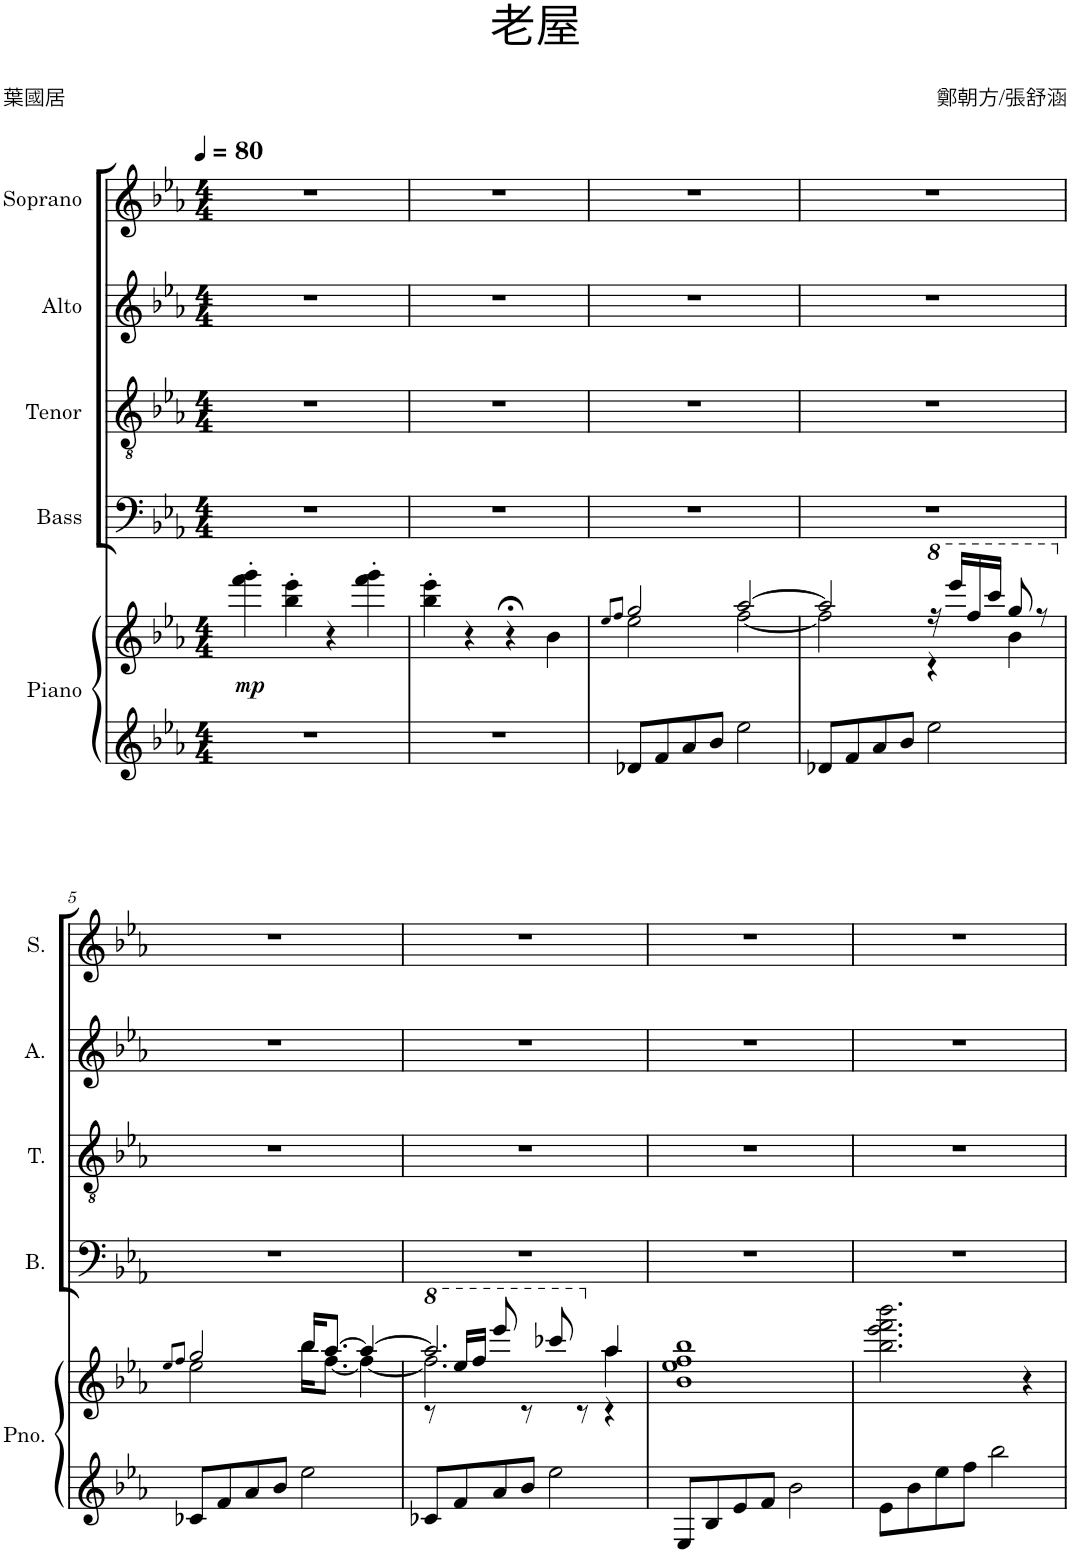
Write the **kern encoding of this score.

**kern	**kern	**dynam	**kern	**kern	**kern	**kern
*part5	*part5	*part5	*part4	*part3	*part2	*part1
*staff6	*staff5	*staff5/6	*staff4	*staff3	*staff2	*staff1
*I"Piano	*	*	*I"Bass	*I"Tenor	*I"Alto	*I"Soprano
*I'Pno.	*	*	*I'B.	*I'T.	*I'A.	*I'S.
*clefG2	*clefG2	*	*clefF4	*clefGv2	*clefG2	*clefG2
*k[b-e-a-]	*k[b-e-a-]	*	*k[b-e-a-]	*k[b-e-a-]	*k[b-e-a-]	*k[b-e-a-]
*M4/4	*M4/4	*	*M4/4	*M4/4	*M4/4	*M4/4
*MM80	*MM80	*	*MM80	*MM80	*MM80	*MM80
=1	=1	=1	=1	=1	=1	=1
!	!	!LO:DY:b	!	!	!	!
1r	4fff\' 4ggg\'	mp	1r	1r	1r	1r
.	4bb-\' 4eee-\'	.	.	.	.	.
.	4r	.	.	.	.	.
.	4fff\' 4ggg\'	.	.	.	.	.
=2	=2	=2	=2	=2	=2	=2
1r	4bb-\' 4eee-\'	.	1r	1r	1r	1r
.	4r	.	.	.	.	.
.	4r;<	.	.	.	.	.
.	4b-\	.	.	.	.	.
=3	=3	=3	=3	=3	=3	=3
.	8qee-/L	.	.	.	.	.
.	8qff/J	.	.	.	.	.
*	*^	*	*	*	*	*
8d-X/L	2gg/	2ee-\	.	1r	1r	1r	1r
8f/	.	.	.	.	.	.	.
8a-/	.	.	.	.	.	.	.
8b-/J	.	.	.	.	.	.	.
2ee-\	[2aa-/	[2ff\	.	.	.	.	.
=4	=4	=4	=4	=4	=4	=4	=4
8d-X/L	2aa-/]	2ff\]	.	1r	1r	1r	1r
8f/	.	.	.	.	.	.	.
8a-/	.	.	.	.	.	.	.
8b-/J	.	.	.	.	.	.	.
*	*8va	*	*	*	*	*	*
2ee-\	16r	4r	.	.	.	.	.
.	16eeee-/LL	.	.	.	.	.	.
.	16fff/	.	.	.	.	.	.
.	16cccc/JJ	.	.	.	.	.	.
.	8ggg/	4bb-\	.	.	.	.	.
.	8r	.	.	.	.	.	.
!!LO:LB:g=z
=5	=5	=5	=5	=5	=5	=5	=5
*	*X8va	*	*	*	*	*	*
.	8qee-/L	.	.	.	.	.	.
.	8qff/J	.	.	.	.	.	.
8c-X/L	2gg/	2ee-\	.	1r	1r	1r	1r
8f/	.	.	.	.	.	.	.
8a-/	.	.	.	.	.	.	.
8b-/J	.	.	.	.	.	.	.
2ee-\	16bb-/KL	16bb-\KL	.	.	.	.	.
.	[8.aa-/J	[8.ff\J	.	.	.	.	.
.	4aa-/_	4ff\_	.	.	.	.	.
*	*v	*v	*	*	*	*	*
=6	=6	=6	=6	=6	=6	=6
*	*8va	*	*	*	*	*
*	*^	*	*	*	*	*
*	*	*^	*	*	*	*	*
8c-X/L	2.aaa-/]	2.fff\]	8r	.	1r	1r	1r	1r
8f/	.	.	16eee-/LL	.	.	.	.	.
.	.	.	16fff/JJ	.	.	.	.	.
8a-/	.	.	8eeee-/	.	.	.	.	.
8b-/J	.	.	8r	.	.	.	.	.
2ee-\	.	.	8cccc-X/	.	.	.	.	.
*	*X8va	*	*	*	*	*	*	*
.	.	.	8r	.	.	.	.	.
.	4aa-/	4aa-\	4r	.	.	.	.	.
*	*v	*v	*v	*	*	*	*	*
=7	=7	=7	=7	=7	=7	=7
8E-/L	1b- 1ee- 1ff 1bb-	.	1r	1r	1r	1r
8B-/	.	.	.	.	.	.
8e-/	.	.	.	.	.	.
8f/J	.	.	.	.	.	.
2b-\	.	.	.	.	.	.
=8	=8	=8	=8	=8	=8	=8
8e-\L	2.bb-\ 2.eee-\ 2.fff\ 2.bbb-\	.	1r	1r	1r	1r
8b-\	.	.	.	.	.	.
8ee-\	.	.	.	.	.	.
8ff\J	.	.	.	.	.	.
2bb-\	.	.	.	.	.	.
.	4r	.	.	.	.	.
=	=	=	=	=	=	=
*-	*-	*-	*-	*-	*-	*-
